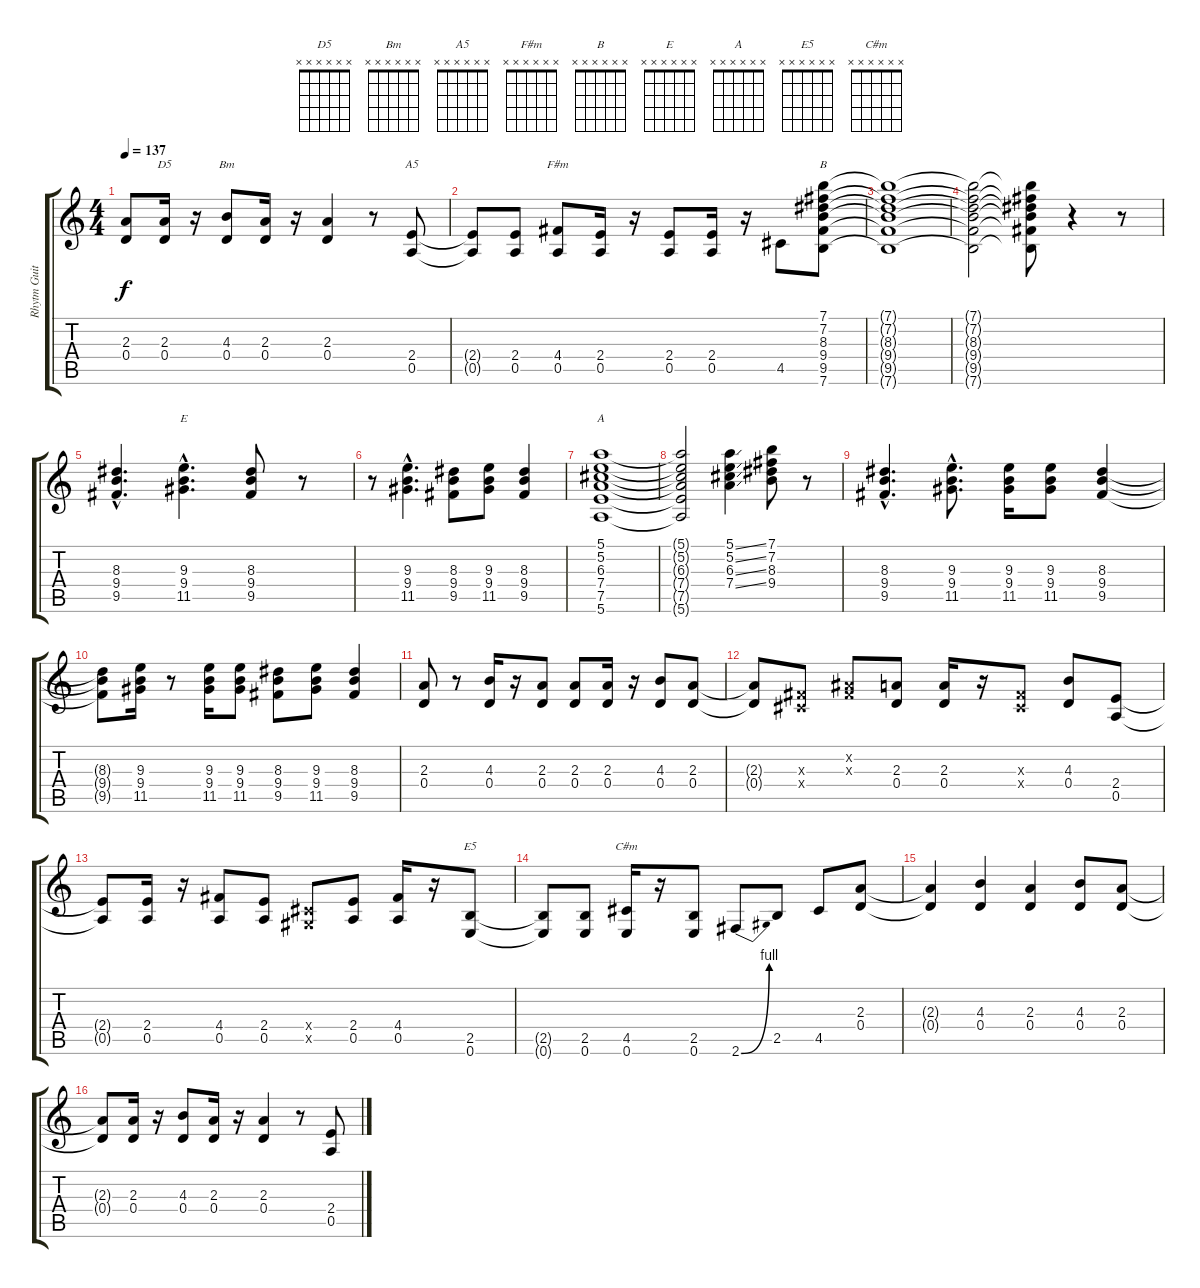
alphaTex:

\track ("Rhytm Guitar 1" "Rhytm Guit") {instrument distortionguitar}
\staff {score tabs}
\tuning (E4 B3 G3 D3 A2 E2) {hide}
\chord ("D5" x x x x x x)
\chord ("Bm" x x x x x x)
\chord ("A5" x x x x x x)
\chord ("F#m" x x x x x x)
\chord ("B" x x x x x x)
\chord ("E" x x x x x x)
\chord ("A" x x x x x x)
\chord ("E5" x x x x x x)
\chord ("C#m" x x x x x x)
\ts (4 4)
\tempo 137
\clef g2
\ks c
(2.3{t} 0.4{t}).8{dy f} (2.3 0.4).16{ch "D5"} r.16 (4.3 0.4).8{ch "Bm"} (2.3 0.4).16 r.16 (2.3 0.4).4 r.8 (2.4 0.5).8{ch "A5"} |
(2.4{t} 0.5{t}).8 (2.4 0.5).8 (4.4 0.5).8{ch "F#m"} (2.4 0.5).16 r.16 (2.4 0.5).8 (2.4 0.5).16 r.16 4.5.8 (7.1 7.2 8.3 9.4 9.5 7.6).8{ch "B"} |
(7.1{t} 7.2{t} 8.3{t} 9.4{t} 9.5{t} 7.6{t}).1 |
(7.1{t} 7.2{t} 8.3{t} 9.4{t} 9.5{t} 7.6{t}).2 (7.1{t} 7.2{t} 8.3{t} 9.4{t} 9.5{t} 7.6{t}).8 r.4 r.8 |
(8.3{hac} 9.4{hac} 9.5{hac}).4{d} (9.3{hac} 9.4{hac} 11.5{hac}).4{d ch "E"} (8.3 9.4 9.5).8 r.8 |
r.8 (9.3{hac} 9.4{hac} 11.5{hac}).4{d} (8.3 9.4 9.5).8 (9.3 9.4 11.5).8 (8.3 9.4 9.5).4 |
(5.1 5.2 6.3 7.4 7.5 5.6).1{ch "A"} |
(5.1{t} 5.2{t} 6.3{t} 7.4{t} 7.5{t} 5.6{t}).2 (5.1{ss} 5.2{ss} 6.3{ss} 7.4{ss}).4 (7.1 7.2 8.3 9.4).8 r.8 |
(8.3{hac} 9.4{hac} 9.5{hac}).4{d} (9.3{hac} 9.4{hac} 11.5{hac}).8{d} (9.3 9.4 11.5).16 (9.3 9.4 11.5).8 (8.3 9.4 9.5).4 |
(8.3{t} 9.4{t} 9.5{t}).8 (9.3 9.4 11.5).16 r.8 (9.3 9.4 11.5).16 (9.3 9.4 11.5).8 (8.3 9.4 9.5).8 (9.3 9.4 11.5).8 (8.3 9.4 9.5).4 |
(2.3 0.4).8 r.8 (4.3 0.4).16 r.16 (2.3 0.4).8 (2.3 0.4).8 (2.3 0.4).16 r.16 (4.3 0.4).8 (2.3 0.4).8 |
(2.3{t} 0.4{t}).8 (-1.3{x} -1.4{x}).8 (-1.2{x} -1.3{x}).8 (2.3 0.4).8 (2.3 0.4).16 r.16 (-1.3{x} -1.4{x}).8 (4.3 0.4).8 (2.4 0.5).8 |
(2.4{t} 0.5{t}).8 (2.4 0.5).16 r.16 (4.4 0.5).8 (2.4 0.5).8 (-1.4{x} -1.5{x}).8 (2.4 0.5).8 (4.4 0.5).16 r.16 (2.5 0.6).8{ch "E5"} |
(2.5{t} 0.6{t}).8 (2.5 0.6).8 (4.5 0.6).16{ch "C#m"} r.16 (2.5 0.6).8 2.6{be (bend 0 0 60 4)}.8 2.5.8 4.5.8 (2.3 0.4).8 |
(2.3{t} 0.4{t}).4 (4.3 0.4).4 (2.3 0.4).4 (4.3 0.4).8 (2.3 0.4).8 |
(2.3{t} 0.4{t}).8 (2.3 0.4).16 r.16 (4.3 0.4).8 (2.3 0.4).16 r.16 (2.3 0.4).4 r.8 (2.4 0.5).8
